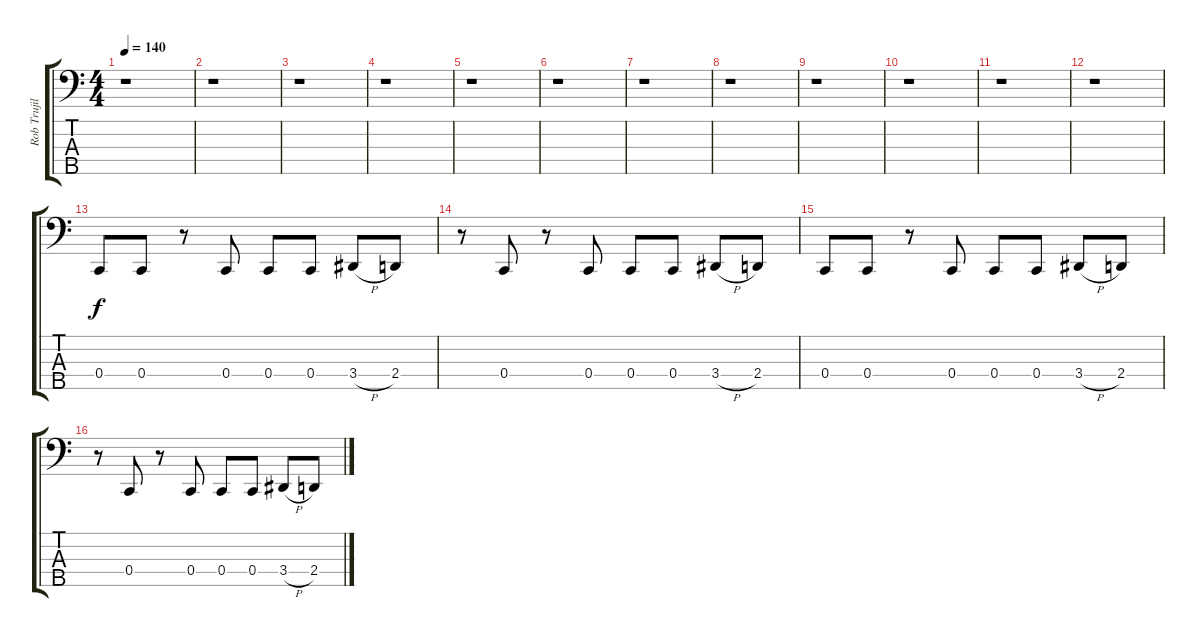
\track ("Rob Trujillo" "Rob Trujil") {instrument electricbassfinger}
\staff {score tabs}
\tuning (Eb2 Bb1 F1 C1 G0) {hide}
\ts (4 4)
\tempo 140
\clef f4
\ks c
r.1{dy f instrument electricbassfinger} |
r.1 |
r.1 |
r.1 |
r.1 |
r.1 |
r.1 |
r.1 |
r.1 |
r.1 |
r.1 |
r.1 |
0.4.8 0.4.8 r.8 0.4.8 0.4.8 0.4.8 3.4{h}.8 2.4.8 |
r.8 0.4.8 r.8 0.4.8 0.4.8 0.4.8 3.4{h}.8 2.4.8 |
0.4.8 0.4.8 r.8 0.4.8 0.4.8 0.4.8 3.4{h}.8 2.4.8 |
r.8 0.4.8 r.8 0.4.8 0.4.8 0.4.8 3.4{h}.8 2.4.8
